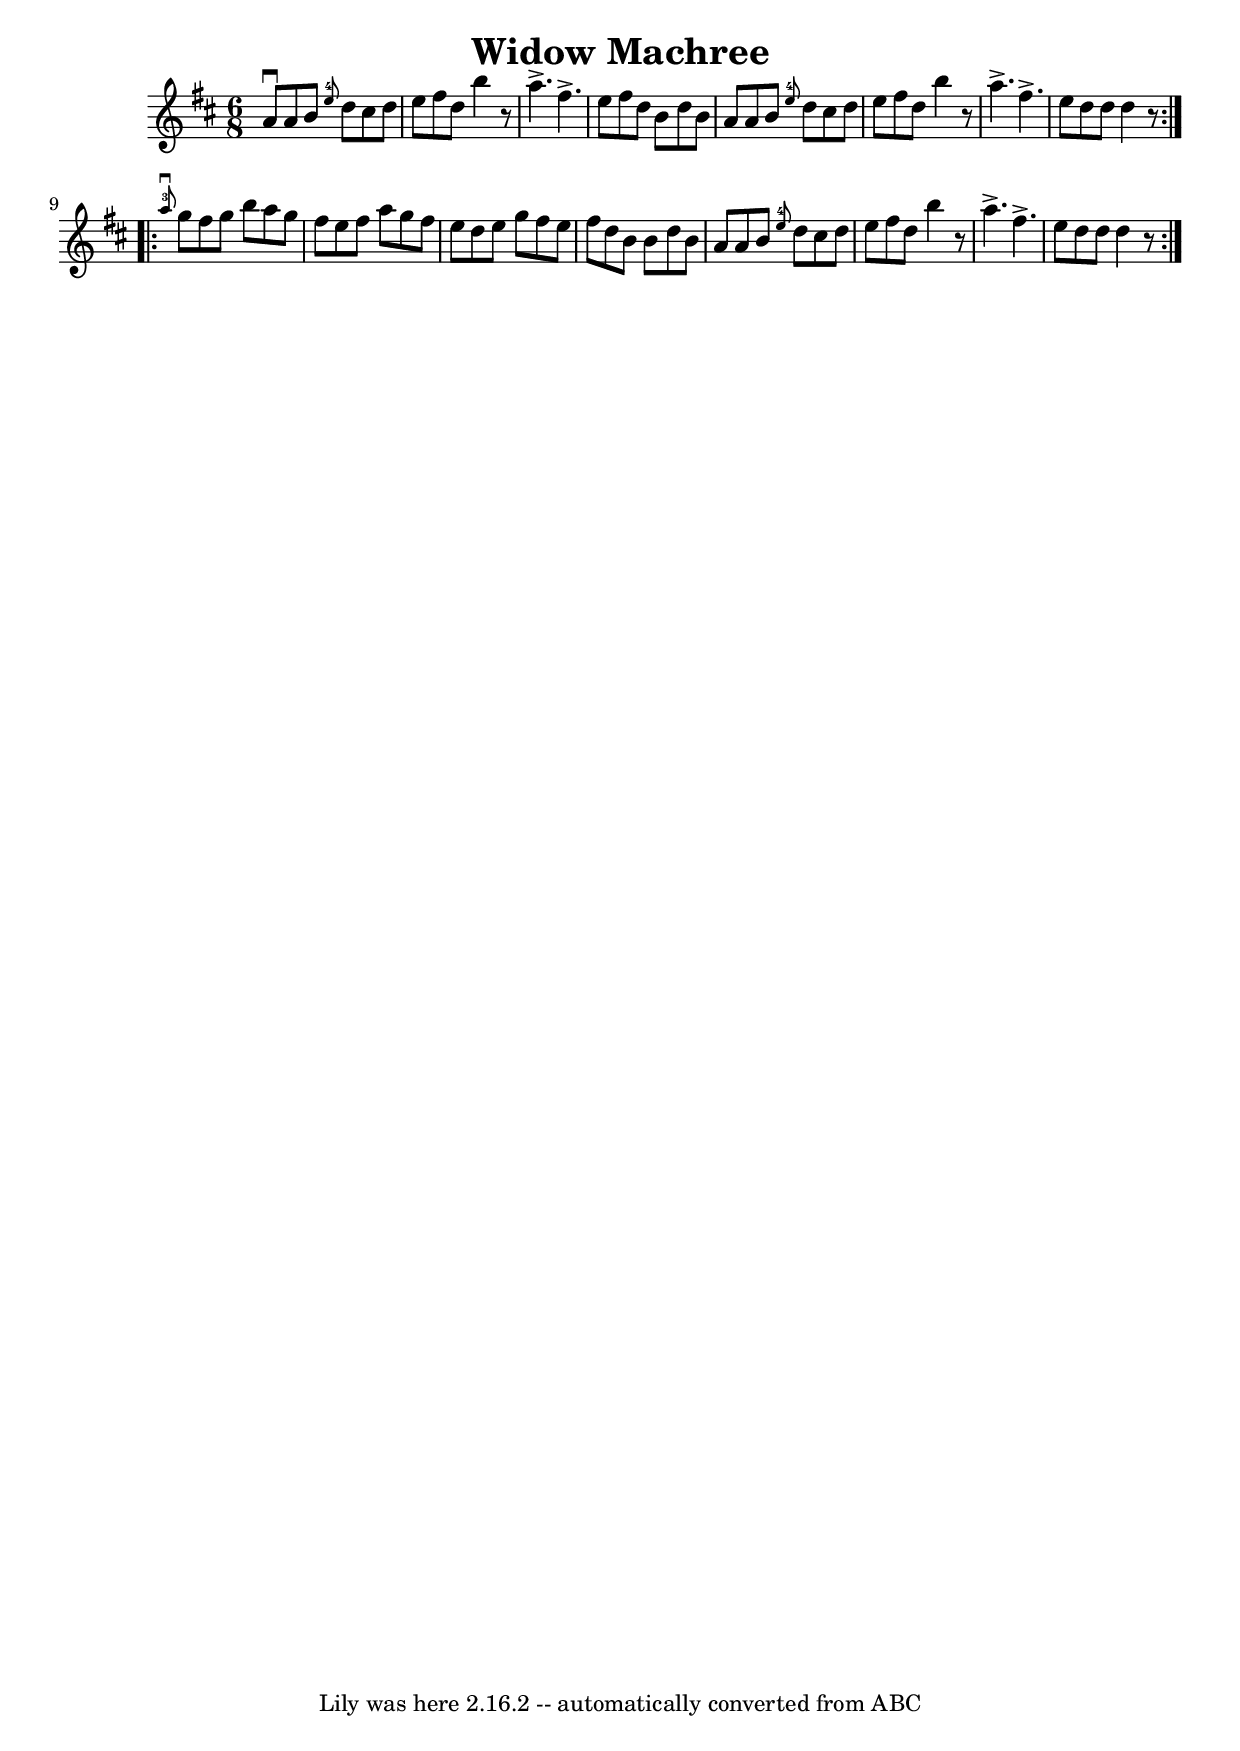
\version "2.16.2"
\include "Mammoth.ily"
\header {
  %% book = "Ryan's Mammoth Collection"
  crossRefNumber = "1"
  footnotes = "\\\\89 465"
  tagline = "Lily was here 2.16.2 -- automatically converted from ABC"
  title = "Widow Machree"

}
voicedefault =  {



  \repeat volta 2 {

    \time 6/8 
    \key d \major
    a'8^\downbow a'8 b'8    \grace { e''8-4 
				   }      d''8 cis''8 d''8     |
    e''8 fis''8 d''8 b''4    r8    |
    a''4.^\accent fis''4.^\accent   |
    e''8 fis''8         d''8 b'8 d''8 b'8     |
    a'8 a'8 b'8    \grace {    
      e''8-4      } d''8 cis''8 d''8     |
    e''8 fis''8 d''8         b''4    r8    |
    a''4.^\accent fis''4.^\accent   |
    e''8    
    d''8 d''8 d''4    r8   
  }     
  \repeat volta 2 {
    \grace { a''8 
	-3^\downbow  	   } g''8 fis''8 g''8 b''8 a''8 g''8     |
         fis''8 e''8 fis''8 a''8 g''8 fis''8     |
    e''8 d''8        e''8 g''8 fis''8 e''8     |
    fis''8 d''8 b'8 b'8         d''8 b'8     |
    a'8 a'8 b'8    \grace { e''8-4 
			  } d''8      cis''8 d''8     |
    e''8 fis''8 d''8 b''4    r8   |
         a''4.^\accent fis''4.^\accent    |
    e''8 d''8 d''8 d''4   
    r8   
  }   

}

\score{
  <<

    \context Staff="default"
    {
      \voicedefault 
      
    }

  >>
  \layout {
    
  }
  \midi {
  }

}
